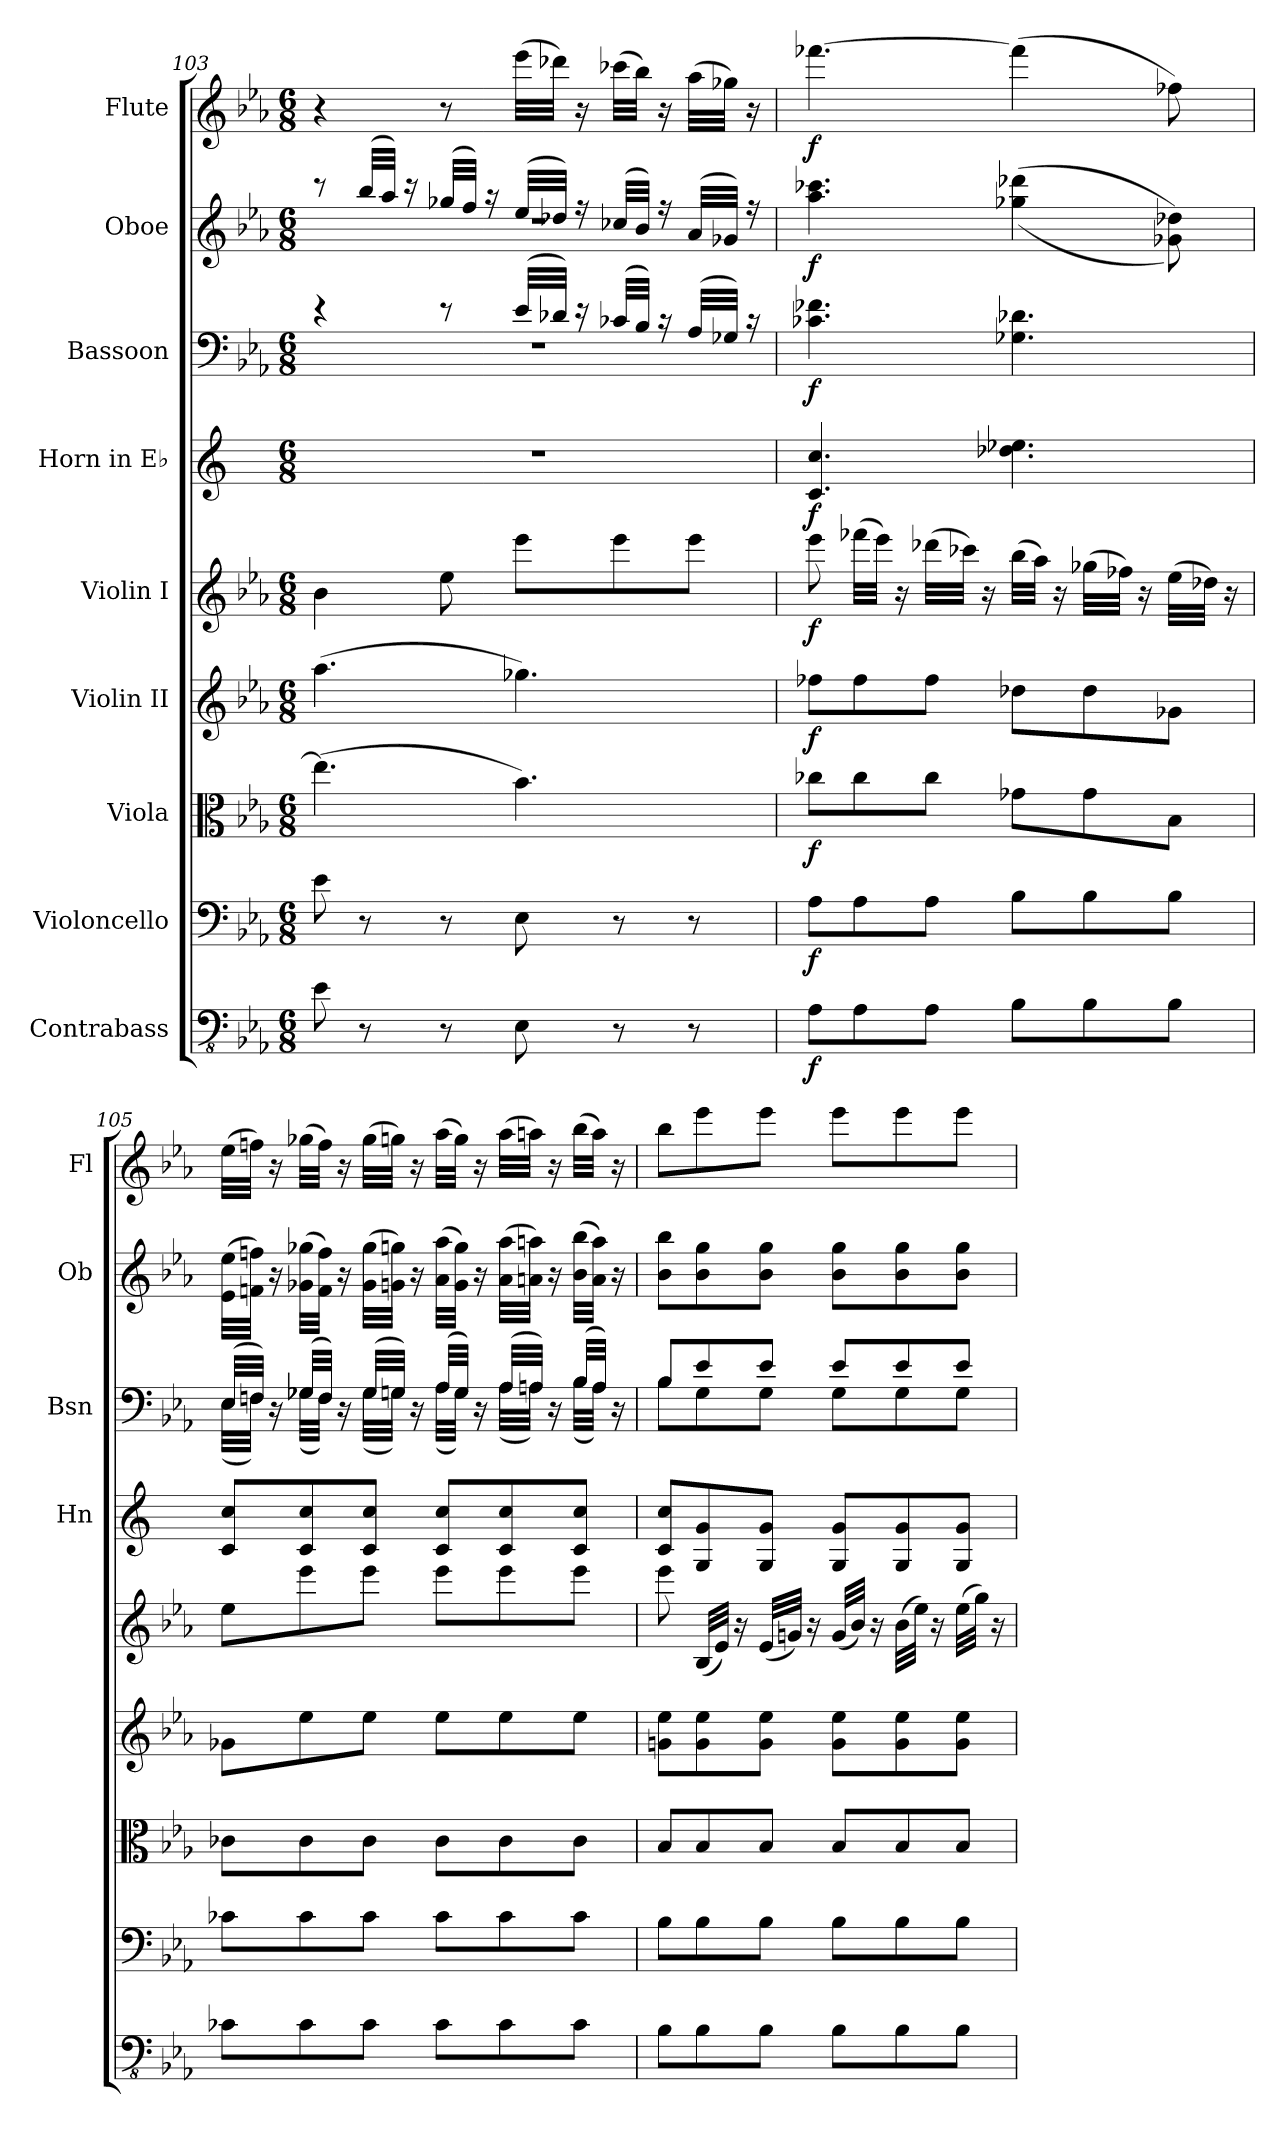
**kern	**dynam	**kern	**dynam	**kern	**dynam	**kern	**dynam	**kern	**dynam	**kern	**dynam	**kern	**dynam	**kern	**dynam	**kern	**dynam
*part9	*part9	*part8	*part8	*part7	*part7	*part6	*part6	*part5	*part5	*part4	*part4	*part3	*part3	*part2	*part2	*part1	*part1
*staff9	*staff9	*staff8	*staff8	*staff7	*staff7	*staff6	*staff6	*staff5	*staff5	*staff4	*staff4	*staff3	*staff3	*staff2	*staff2	*staff1	*staff1
*I"Contrabass	*	*I"Violoncello	*	*I"Viola	*	*I"Violin II	*	*I"Violin I	*	*I"Horn in E♭	*	*I"Bassoon	*	*I"Oboe	*	*I"Flute	*
*	*	*	*	*	*	*	*	*	*	*I'Hn	*	*I'Bsn	*	*I'Ob	*	*I'Fl	*
*clefFv4	*	*clefF4	*	*clefC3	*	*clefG2	*	*clefG2	*	*clefG2	*	*clefF4	*	*clefG2	*	*clefG2	*
*	*	*	*	*	*	*	*	*	*	*ITrd5c9	*	*	*	*	*	*	*
*k[b-e-a-]	*	*k[b-e-a-]	*	*k[b-e-a-]	*	*k[b-e-a-]	*	*k[b-e-a-]	*	*k[b-e-a-]	*	*k[b-e-a-]	*	*k[b-e-a-]	*	*k[b-e-a-]	*
*M6/8	*	*M6/8	*	*M6/8	*	*M6/8	*	*M6/8	*	*M6/8	*	*M6/8	*	*M6/8	*	*M6/8	*
=103	=103	=103	=103	=103	=103	=103	=103	=103	=103	=103	=103	=103	=103	=103	=103	=103	=103
*	*	*	*	*	*	*	*	*	*	*	*	*^	*	*^	*	*	*
8E-\	.	8e-\	.	(>4.ee-\]	.	(>4.aa-\	.	4b-\	.	2.r	.	4r	2.rF	.	8r	2.rdd	.	4r	.
8r	.	8r	.	.	.	.	.	.	.	.	.	.	.	.	(>32bb-/LLL	.	.	.	.
.	.	.	.	.	.	.	.	.	.	.	.	.	.	.	32aa-/JJJ)	.	.	.	.
.	.	.	.	.	.	.	.	.	.	.	.	.	.	.	16r	.	.	.	.
8r	.	8r	.	.	.	.	.	8ee-\	.	.	.	8r	.	.	(>32gg-X/LLL	.	.	8r	.
.	.	.	.	.	.	.	.	.	.	.	.	.	.	.	32ff/JJJ)	.	.	.	.
.	.	.	.	.	.	.	.	.	.	.	.	.	.	.	16r	.	.	.	.
8EE-\	.	8E-\	.	4.b-\)	.	4.gg-X\)	.	8eee-\L	.	.	.	(>32e-/LLL	.	.	(>32ee-/LLL	.	.	(>32eee-\LLL	.
.	.	.	.	.	.	.	.	.	.	.	.	32d-X/JJJ)	.	.	32dd-X/JJJ)	.	.	32ddd-X\JJJ)	.
.	.	.	.	.	.	.	.	.	.	.	.	16r	.	.	16r	.	.	16r	.
8r	.	8r	.	.	.	.	.	8eee-\	.	.	.	(>32c-X/LLL	.	.	(>32cc-X/LLL	.	.	(>32ccc-X\LLL	.
.	.	.	.	.	.	.	.	.	.	.	.	32B-/JJJ)	.	.	32b-/JJJ)	.	.	32bb-\JJJ)	.
.	.	.	.	.	.	.	.	.	.	.	.	16r	.	.	16r	.	.	16r	.
8r	.	8r	.	.	.	.	.	8eee-\J	.	.	.	(>32A-/LLL	.	.	(>32a-/LLL	.	.	(>32aa-\LLL	.
.	.	.	.	.	.	.	.	.	.	.	.	32G-X/JJJ)	.	.	32g-X/JJJ)	.	.	32gg-X\JJJ)	.
.	.	.	.	.	.	.	.	.	.	.	.	16r	.	.	16r	.	.	16r	.
*	*	*	*	*	*	*	*	*	*	*	*	*v	*v	*	*	*	*	*	*
*	*	*	*	*	*	*	*	*	*	*	*	*	*	*v	*v	*	*	*
=104	=104	=104	=104	=104	=104	=104	=104	=104	=104	=104	=104	=104	=104	=104	=104	=104	=104
!	!LO:DY:b	!	!LO:DY:b	!	!LO:DY:b	!	!LO:DY:b	!	!LO:DY:b	!	!LO:DY:b	!	!LO:DY:b	!	!LO:DY:b	!	!LO:DY:b
8AA-\L	f	8A-\L	f	8cc-X\L	f	8ff-X\L	f	8eee-\	f	4.E-/ 4.e-/	f	4.c-X\ 4.f-X\	f	4.aa-\ 4.ccc-X\	f	[4.fff-X\	f
8AA-\	.	8A-\	.	8cc-\	.	8ff-\	.	(>32fff-X\LLL	.	.	.	.	.	.	.	.	.
.	.	.	.	.	.	.	.	32eee-\JJJ)	.	.	.	.	.	.	.	.	.
.	.	.	.	.	.	.	.	16r	.	.	.	.	.	.	.	.	.
8AA-\J	.	8A-\J	.	8cc-\J	.	8ff-\J	.	(>32ddd-X\LLL	.	.	.	.	.	.	.	.	.
.	.	.	.	.	.	.	.	32ccc-X\JJJ)	.	.	.	.	.	.	.	.	.
.	.	.	.	.	.	.	.	16r	.	.	.	.	.	.	.	.	.
8BB-\L	.	8B-\L	.	8g-X\L	.	8dd-X\L	.	(>32bb-\LLL	.	4.f-X\ 4.g-X\	.	4.G-X\ 4.d-X\	.	(>(<4gg-X\ 4ddd-X\	.	(>4fff-\]	.
.	.	.	.	.	.	.	.	32aa-\JJJ)	.	.	.	.	.	.	.	.	.
.	.	.	.	.	.	.	.	16r	.	.	.	.	.	.	.	.	.
8BB-\	.	8B-\	.	8g-\	.	8dd-\	.	(>32gg-X\LLL	.	.	.	.	.	.	.	.	.
.	.	.	.	.	.	.	.	32ff-X\JJJ)	.	.	.	.	.	.	.	.	.
.	.	.	.	.	.	.	.	16r	.	.	.	.	.	.	.	.	.
8BB-\J	.	8B-\J	.	8B-\J	.	8g-X\J	.	(>32ee-\LLL	.	.	.	.	.	8g-X\ 8dd-X\))	.	8ff-X\)	.
.	.	.	.	.	.	.	.	32dd-X\JJJ)	.	.	.	.	.	.	.	.	.
.	.	.	.	.	.	.	.	16r	.	.	.	.	.	.	.	.	.
=105	=105	=105	=105	=105	=105	=105	=105	=105	=105	=105	=105	=105	=105	=105	=105	=105	=105
*	*	*	*	*	*	*	*	*	*	*	*	*^	*	*	*	*	*
8C-X\L	.	8c-X\L	.	8c-X\L	.	8g-X\L	.	8ee-\L	.	8E-/ 8e-/L	.	(>32E-/LLL	(<32E-\LLL	.	(>32e-\ 32ee-\LLL	.	(>32ee-\LLL	.
.	.	.	.	.	.	.	.	.	.	.	.	32Fn/JJJ)	32F\JJJ)	.	32fn\ 32ffn\JJJ)	.	32ffn\JJJ)	.
.	.	.	.	.	.	.	.	.	.	.	.	16r	16rAyy	.	16r	.	16r	.
8C-\	.	8c-\	.	8c-\	.	8ee-\	.	8eee-\	.	8E-/ 8e-/	.	(>32G-X/LLL	(<32G-\LLL	.	(>32g-X\ 32gg-X\LLL	.	(>32gg-X\LLL	.
.	.	.	.	.	.	.	.	.	.	.	.	32F/JJJ)	32F\JJJ)	.	32f\ 32ff\JJJ)	.	32ff\JJJ)	.
.	.	.	.	.	.	.	.	.	.	.	.	16r	16rAyy	.	16r	.	16r	.
8C-\J	.	8c-\J	.	8c-\J	.	8ee-\J	.	8eee-\J	.	8E-/ 8e-/J	.	(>32G-/LLL	(<32G-\LLL	.	(>32g-\ 32gg-\LLL	.	(>32gg-\LLL	.
.	.	.	.	.	.	.	.	.	.	.	.	32Gn/JJJ)	32G\JJJ)	.	32gn\ 32ggn\JJJ)	.	32ggn\JJJ)	.
.	.	.	.	.	.	.	.	.	.	.	.	16r	16rAyy	.	16r	.	16r	.
8C-\L	.	8c-\L	.	8c-\L	.	8ee-\L	.	8eee-\L	.	8E-/ 8e-/L	.	(>32A-/LLL	(<32A-\LLL	.	(>32a-\ 32aa-\LLL	.	(>32aa-\LLL	.
.	.	.	.	.	.	.	.	.	.	.	.	32G/JJJ)	32G\JJJ)	.	32g\ 32gg\JJJ)	.	32gg\JJJ)	.
.	.	.	.	.	.	.	.	.	.	.	.	16r	16rAyy	.	16r	.	16r	.
8C-\	.	8c-\	.	8c-\	.	8ee-\	.	8eee-\	.	8E-/ 8e-/	.	(>32A-/LLL	(<32A-\LLL	.	(>32a-\ 32aa-\LLL	.	(>32aa-\LLL	.
.	.	.	.	.	.	.	.	.	.	.	.	32An/JJJ)	32A\JJJ)	.	32an\ 32aan\JJJ)	.	32aan\JJJ)	.
.	.	.	.	.	.	.	.	.	.	.	.	16r	16rAyy	.	16r	.	16r	.
8C-\J	.	8c-\J	.	8c-\J	.	8ee-\J	.	8eee-\J	.	8E-/ 8e-/J	.	(>32B-/LLL	(<32B-\LLL	.	(>32b-\ 32bb-\LLL	.	(>32bb-\LLL	.
.	.	.	.	.	.	.	.	.	.	.	.	32A/JJJ)	32A\JJJ)	.	32a\ 32aa\JJJ)	.	32aa\JJJ)	.
.	.	.	.	.	.	.	.	.	.	.	.	16r	16rAyy	.	16r	.	16r	.
=106	=106	=106	=106	=106	=106	=106	=106	=106	=106	=106	=106	=106	=106	=106	=106	=106	=106	=106
8BB-\L	.	8B-\L	.	8B-/L	.	8gn\ 8ee-\L	.	8eee-\	.	8E-/ 8e-/L	.	8B-/L	8B-\L	.	8b-\ 8bb-\L	.	8bb-\L	.
8BB-\	.	8B-\	.	8B-/	.	8g\ 8ee-\	.	(<32B-/LLL	.	8BB-/ 8B-/	.	8e-/	8G\	.	8b-\ 8gg\	.	8eee-\	.
.	.	.	.	.	.	.	.	32e-/JJJ)	.	.	.	.	.	.	.	.	.	.
.	.	.	.	.	.	.	.	16r	.	.	.	.	.	.	.	.	.	.
8BB-\J	.	8B-\J	.	8B-/J	.	8g\ 8ee-\J	.	(<32e-/LLL	.	8BB-/ 8B-/J	.	8e-/J	8G\J	.	8b-\ 8gg\J	.	8eee-\J	.
.	.	.	.	.	.	.	.	32gn/JJJ)	.	.	.	.	.	.	.	.	.	.
.	.	.	.	.	.	.	.	16r	.	.	.	.	.	.	.	.	.	.
8BB-\L	.	8B-\L	.	8B-/L	.	8g\ 8ee-\L	.	(<32g/LLL	.	8BB-/ 8B-/L	.	8e-/L	8G\L	.	8b-\ 8gg\L	.	8eee-\L	.
.	.	.	.	.	.	.	.	32b-/JJJ)	.	.	.	.	.	.	.	.	.	.
.	.	.	.	.	.	.	.	16r	.	.	.	.	.	.	.	.	.	.
8BB-\	.	8B-\	.	8B-/	.	8g\ 8ee-\	.	(>32b-\LLL	.	8BB-/ 8B-/	.	8e-/	8G\	.	8b-\ 8gg\	.	8eee-\	.
.	.	.	.	.	.	.	.	32ee-\JJJ)	.	.	.	.	.	.	.	.	.	.
.	.	.	.	.	.	.	.	16r	.	.	.	.	.	.	.	.	.	.
8BB-\J	.	8B-\J	.	8B-/J	.	8g\ 8ee-\J	.	(>32ee-\LLL	.	8BB-/ 8B-/J	.	8e-/J	8G\J	.	8b-\ 8gg\J	.	8eee-\J	.
.	.	.	.	.	.	.	.	32gg\JJJ)	.	.	.	.	.	.	.	.	.	.
.	.	.	.	.	.	.	.	16r	.	.	.	.	.	.	.	.	.	.
*	*	*	*	*	*	*	*	*	*	*	*	*v	*v	*	*	*	*	*
=	=	=	=	=	=	=	=	=	=	=	=	=	=	=	=	=	=
*-	*-	*-	*-	*-	*-	*-	*-	*-	*-	*-	*-	*-	*-	*-	*-	*-	*-
